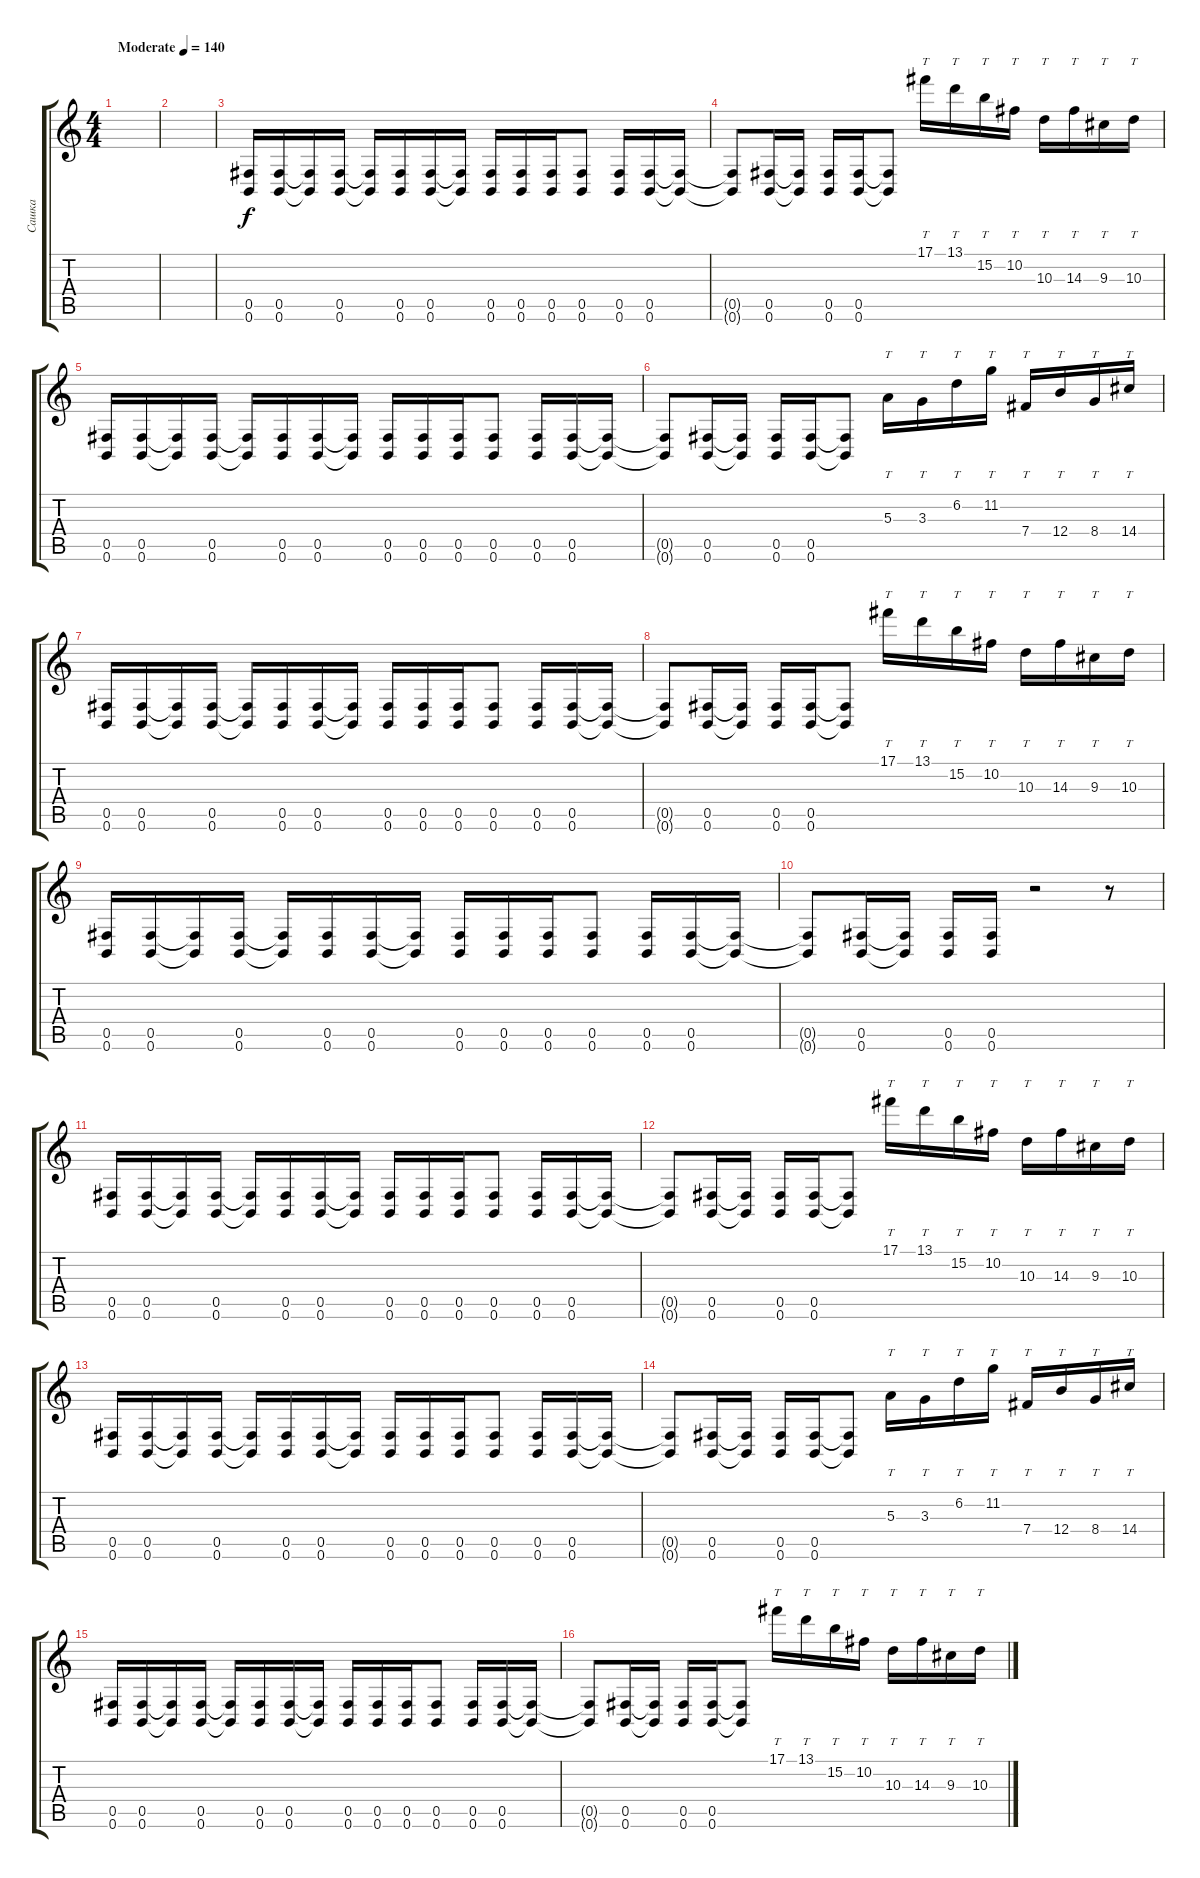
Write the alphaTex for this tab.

\track ("Сашка" "Сашка") {instrument distortionguitar}
\staff {score tabs}
\tuning (Db4 Ab3 E3 B2 Gb2 B1) {hide}
\ts (4 4)
\tempo (140 "Moderate")
\clef g2
\ks c
|
|
(0.5 0.6).16 (0.5 0.6).16 (0.5{t} 0.6{t}).16 (0.5 0.6).16 (0.5{t} 0.6{t}).16 (0.5 0.6).16 (0.5 0.6).16 (0.5{t} 0.6{t}).16 (0.5 0.6).16 (0.5 0.6).16 (0.5 0.6).16 (0.5 0.6).8 (0.5 0.6).16 (0.5 0.6).16 (0.5{t} 0.6{t}).16 |
(0.5{t} 0.6{t}).8 (0.5 0.6).16 (0.5{t} 0.6{t}).16 (0.5 0.6).16 (0.5 0.6).16 (0.5{t} 0.6{t}).8 17.1.16{tt} 13.1.16{tt} 15.2.16{tt} 10.2.16{tt} 10.3.16{tt} 14.3.16{tt} 9.3.16{tt} 10.3.16{tt} |
(0.5 0.6).16 (0.5 0.6).16 (0.5{t} 0.6{t}).16 (0.5 0.6).16 (0.5{t} 0.6{t}).16 (0.5 0.6).16 (0.5 0.6).16 (0.5{t} 0.6{t}).16 (0.5 0.6).16 (0.5 0.6).16 (0.5 0.6).16 (0.5 0.6).8 (0.5 0.6).16 (0.5 0.6).16 (0.5{t} 0.6{t}).16 |
(0.5{t} 0.6{t}).8 (0.5 0.6).16 (0.5{t} 0.6{t}).16 (0.5 0.6).16 (0.5 0.6).16 (0.5{t} 0.6{t}).8 5.3.16{tt} 3.3.16{tt} 6.2.16{tt} 11.2.16{tt} 7.4.16{tt} 12.4.16{tt} 8.4.16{tt} 14.4.16{tt} |
(0.5 0.6).16 (0.5 0.6).16 (0.5{t} 0.6{t}).16 (0.5 0.6).16 (0.5{t} 0.6{t}).16 (0.5 0.6).16 (0.5 0.6).16 (0.5{t} 0.6{t}).16 (0.5 0.6).16 (0.5 0.6).16 (0.5 0.6).16 (0.5 0.6).8 (0.5 0.6).16 (0.5 0.6).16 (0.5{t} 0.6{t}).16 |
(0.5{t} 0.6{t}).8 (0.5 0.6).16 (0.5{t} 0.6{t}).16 (0.5 0.6).16 (0.5 0.6).16 (0.5{t} 0.6{t}).8 17.1.16{tt} 13.1.16{tt} 15.2.16{tt} 10.2.16{tt} 10.3.16{tt} 14.3.16{tt} 9.3.16{tt} 10.3.16{tt} |
(0.5 0.6).16 (0.5 0.6).16 (0.5{t} 0.6{t}).16 (0.5 0.6).16 (0.5{t} 0.6{t}).16 (0.5 0.6).16 (0.5 0.6).16 (0.5{t} 0.6{t}).16 (0.5 0.6).16 (0.5 0.6).16 (0.5 0.6).16 (0.5 0.6).8 (0.5 0.6).16 (0.5 0.6).16 (0.5{t} 0.6{t}).16 |
(0.5{t} 0.6{t}).8 (0.5 0.6).16 (0.5{t} 0.6{t}).16 (0.5 0.6).16 (0.5 0.6).16 r.2 r.8 |
(0.5 0.6).16 (0.5 0.6).16 (0.5{t} 0.6{t}).16 (0.5 0.6).16 (0.5{t} 0.6{t}).16 (0.5 0.6).16 (0.5 0.6).16 (0.5{t} 0.6{t}).16 (0.5 0.6).16 (0.5 0.6).16 (0.5 0.6).16 (0.5 0.6).8 (0.5 0.6).16 (0.5 0.6).16 (0.5{t} 0.6{t}).16 |
(0.5{t} 0.6{t}).8 (0.5 0.6).16 (0.5{t} 0.6{t}).16 (0.5 0.6).16 (0.5 0.6).16 (0.5{t} 0.6{t}).8 17.1.16{tt} 13.1.16{tt} 15.2.16{tt} 10.2.16{tt} 10.3.16{tt} 14.3.16{tt} 9.3.16{tt} 10.3.16{tt} |
(0.5 0.6).16 (0.5 0.6).16 (0.5{t} 0.6{t}).16 (0.5 0.6).16 (0.5{t} 0.6{t}).16 (0.5 0.6).16 (0.5 0.6).16 (0.5{t} 0.6{t}).16 (0.5 0.6).16 (0.5 0.6).16 (0.5 0.6).16 (0.5 0.6).8 (0.5 0.6).16 (0.5 0.6).16 (0.5{t} 0.6{t}).16 |
(0.5{t} 0.6{t}).8 (0.5 0.6).16 (0.5{t} 0.6{t}).16 (0.5 0.6).16 (0.5 0.6).16 (0.5{t} 0.6{t}).8 5.3.16{tt} 3.3.16{tt} 6.2.16{tt} 11.2.16{tt} 7.4.16{tt} 12.4.16{tt} 8.4.16{tt} 14.4.16{tt} |
(0.5 0.6).16 (0.5 0.6).16 (0.5{t} 0.6{t}).16 (0.5 0.6).16 (0.5{t} 0.6{t}).16 (0.5 0.6).16 (0.5 0.6).16 (0.5{t} 0.6{t}).16 (0.5 0.6).16 (0.5 0.6).16 (0.5 0.6).16 (0.5 0.6).8 (0.5 0.6).16 (0.5 0.6).16 (0.5{t} 0.6{t}).16 |
(0.5{t} 0.6{t}).8 (0.5 0.6).16 (0.5{t} 0.6{t}).16 (0.5 0.6).16 (0.5 0.6).16 (0.5{t} 0.6{t}).8 17.1.16{tt} 13.1.16{tt} 15.2.16{tt} 10.2.16{tt} 10.3.16{tt} 14.3.16{tt} 9.3.16{tt} 10.3.16{tt}
